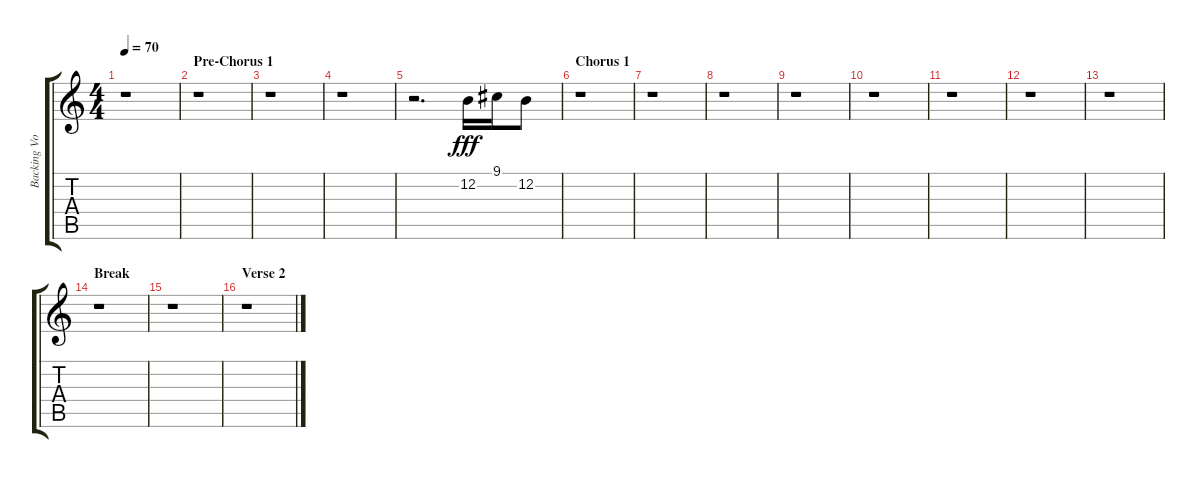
\track ("Backing Vocals" "Backing Vo") {instrument recorder}
\staff {score tabs}
\tuning (E4 B3 G3 D3 A2 E2) {hide}
\ts (4 4)
\tempo 70
\clef g2
\ks c
r.1{dy fff} |
\section ("" "Pre-Chorus 1")
r.1 |
r.1 |
r.1 |
r.2{d} 12.2.16 9.1.16 12.2.8 |
\section ("" "Chorus 1")
r.1 |
r.1 |
r.1 |
r.1 |
r.1 |
r.1 |
r.1 |
r.1 |
\section ("" "Break")
r.1 |
r.1 |
\section ("" "Verse 2")
r.1
